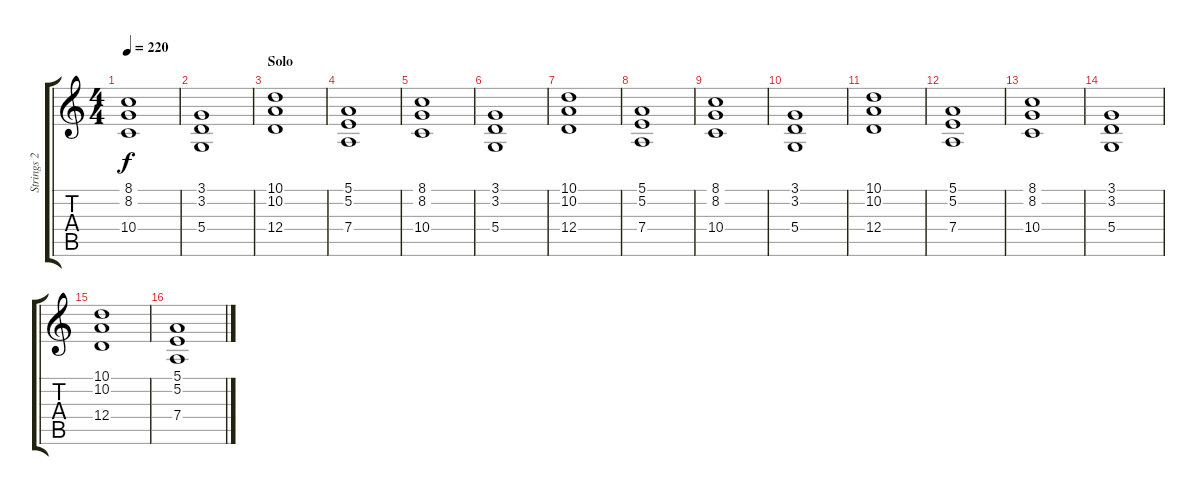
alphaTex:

\track ("Strings 2" "Strings 2") {instrument stringensemble2}
\staff {score tabs}
\tuning (E4 B3 G3 D3 A2 E2) {hide}
\ts (4 4)
\tempo 220
\clef g2
\ks c
(8.1 8.2 10.4).1{dy f} |
(3.1 3.2 5.4).1 |
\section ("" "Solo ")
(10.1 10.2 12.4).1 |
(5.1 5.2 7.4).1 |
(8.1 8.2 10.4).1 |
(3.1 3.2 5.4).1 |
(10.1 10.2 12.4).1 |
(5.1 5.2 7.4).1 |
(8.1 8.2 10.4).1 |
(3.1 3.2 5.4).1 |
(10.1 10.2 12.4).1 |
(5.1 5.2 7.4).1 |
(8.1 8.2 10.4).1 |
(3.1 3.2 5.4).1 |
(10.1 10.2 12.4).1 |
(5.1 5.2 7.4).1
